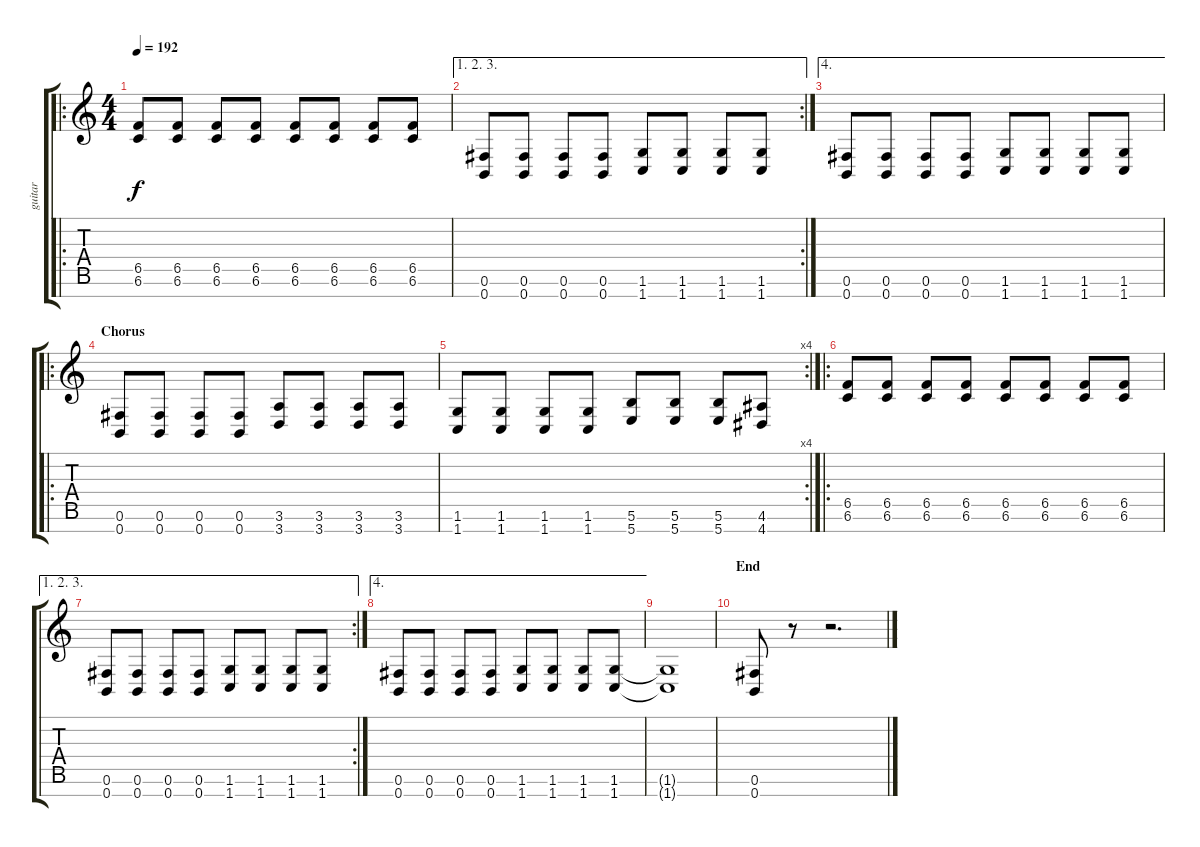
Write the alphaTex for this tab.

\track ("guitar" "guitar") {instrument distortionguitar}
\staff {score tabs}
\tuning (C4 Db4 Ab3 E3 B2 Gb2 B1) {hide}
\ro
\ts (4 4)
\tempo 192
\clef g2
\ks c
(6.5 6.6).8{dy f} (6.5 6.6).8 (6.5 6.6).8 (6.5 6.6).8 (6.5 6.6).8 (6.5 6.6).8 (6.5 6.6).8 (6.5 6.6).8 |
\ae (1 2 3)
\rc 2
(0.6 0.7).8 (0.6 0.7).8 (0.6 0.7).8 (0.6 0.7).8 (1.6 1.7).8 (1.6 1.7).8 (1.6 1.7).8 (1.6 1.7).8 |
\ae 4
(0.6 0.7).8 (0.6 0.7).8 (0.6 0.7).8 (0.6 0.7).8 (1.6 1.7).8 (1.6 1.7).8 (1.6 1.7).8 (1.6 1.7).8 |
\ro
\section ("" "Chorus")
(0.6 0.7).8 (0.6 0.7).8 (0.6 0.7).8 (0.6 0.7).8 (3.6 3.7).8 (3.6 3.7).8 (3.6 3.7).8 (3.6 3.7).8 |
\rc 4
(1.6 1.7).8 (1.6 1.7).8 (1.6 1.7).8 (1.6 1.7).8 (5.6 5.7).8 (5.6 5.7).8 (5.6 5.7).8 (4.6 4.7).8 |
\ro
(6.5 6.6).8 (6.5 6.6).8 (6.5 6.6).8 (6.5 6.6).8 (6.5 6.6).8 (6.5 6.6).8 (6.5 6.6).8 (6.5 6.6).8 |
\ae (1 2 3)
\rc 2
(0.6 0.7).8 (0.6 0.7).8 (0.6 0.7).8 (0.6 0.7).8 (1.6 1.7).8 (1.6 1.7).8 (1.6 1.7).8 (1.6 1.7).8 |
\ae 4
(0.6 0.7).8 (0.6 0.7).8 (0.6 0.7).8 (0.6 0.7).8 (1.6 1.7).8 (1.6 1.7).8 (1.6 1.7).8 (1.6 1.7).8 |
(1.6{t} 1.7{t}).1 |
\section ("" "End")
(0.6 0.7).8 r.8 r.2{d}
